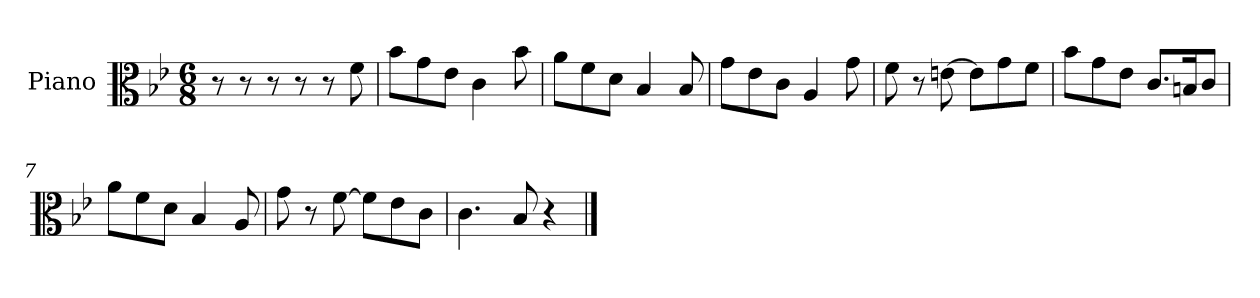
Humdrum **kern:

**kern
*part1
*staff1
*I"Piano
*I'Pno
*clefC3
*k[b-e-]
*M6/8
=1
8r
8r
8r
8r
8r
8f\
=2
8b-\L
8g\
8e-\J
4c\
8b-\
=3
8a\L
8f\
8d\J
4B-/
8B-/
=4
8g\L
8e-\
8c\J
4A/
8g\
=5
8f\
8r
[8en\
8e\L]
8g\
8f\J
=6
8b-\L
8g\
8e-\J
8.c/L
16Bn/K
8c/J
=7
8a\L
8f\
8d\J
4B-/
8A/
=8
8g\
8r
[8f\
8f\L]
8e-\
8c\J
=9
4.c\
8B-/
4r
==
*-
